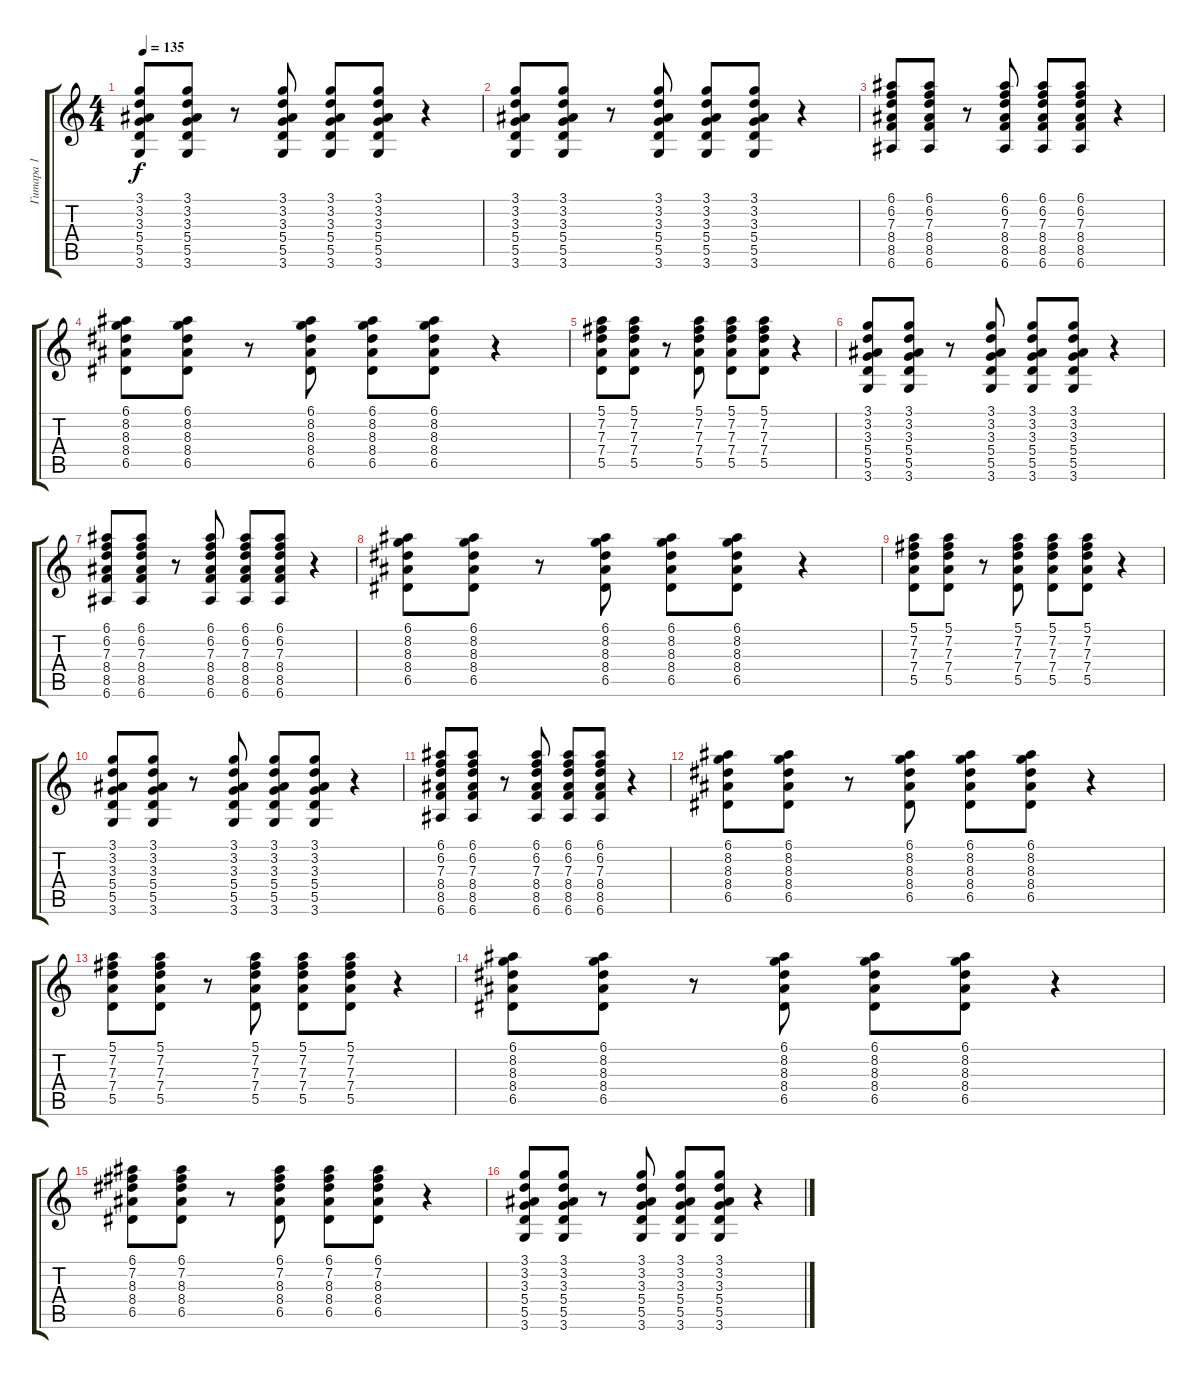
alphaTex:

\track ("Гитара 1" "Гитара 1") {instrument acousticguitarsteel}
\staff {score tabs}
\tuning (E4 B3 G3 D3 A2 E2) {hide}
\ts (4 4)
\tempo 135
\clef g2
\ks c
(3.1 3.2 3.3 5.4 5.5 3.6).8{dy f} (3.1 3.2 3.3 5.4 5.5 3.6).8 r.8 (3.1 3.2 3.3 5.4 5.5 3.6).8 (3.1 3.2 3.3 5.4 5.5 3.6).8 (3.1 3.2 3.3 5.4 5.5 3.6).8 r.4 |
(3.1 3.2 3.3 5.4 5.5 3.6).8 (3.1 3.2 3.3 5.4 5.5 3.6).8 r.8 (3.1 3.2 3.3 5.4 5.5 3.6).8 (3.1 3.2 3.3 5.4 5.5 3.6).8 (3.1 3.2 3.3 5.4 5.5 3.6).8 r.4 |
(6.1 6.2 7.3 8.4 8.5 6.6).8 (6.1 6.2 7.3 8.4 8.5 6.6).8 r.8 (6.1 6.2 7.3 8.4 8.5 6.6).8 (6.1 6.2 7.3 8.4 8.5 6.6).8 (6.1 6.2 7.3 8.4 8.5 6.6).8 r.4 |
(6.1 8.2 8.3 8.4 6.5).8 (6.1 8.2 8.3 8.4 6.5).8 r.8 (6.1 8.2 8.3 8.4 6.5).8 (6.1 8.2 8.3 8.4 6.5).8 (6.1 8.2 8.3 8.4 6.5).8 r.4 |
(5.1 7.2 7.3 7.4 5.5).8 (5.1 7.2 7.3 7.4 5.5).8 r.8 (5.1 7.2 7.3 7.4 5.5).8 (5.1 7.2 7.3 7.4 5.5).8 (5.1 7.2 7.3 7.4 5.5).8 r.4 |
(3.1 3.2 3.3 5.4 5.5 3.6).8 (3.1 3.2 3.3 5.4 5.5 3.6).8 r.8 (3.1 3.2 3.3 5.4 5.5 3.6).8 (3.1 3.2 3.3 5.4 5.5 3.6).8 (3.1 3.2 3.3 5.4 5.5 3.6).8 r.4 |
(6.1 6.2 7.3 8.4 8.5 6.6).8 (6.1 6.2 7.3 8.4 8.5 6.6).8 r.8 (6.1 6.2 7.3 8.4 8.5 6.6).8 (6.1 6.2 7.3 8.4 8.5 6.6).8 (6.1 6.2 7.3 8.4 8.5 6.6).8 r.4 |
(6.1 8.2 8.3 8.4 6.5).8 (6.1 8.2 8.3 8.4 6.5).8 r.8 (6.1 8.2 8.3 8.4 6.5).8 (6.1 8.2 8.3 8.4 6.5).8 (6.1 8.2 8.3 8.4 6.5).8 r.4 |
(5.1 7.2 7.3 7.4 5.5).8 (5.1 7.2 7.3 7.4 5.5).8 r.8 (5.1 7.2 7.3 7.4 5.5).8 (5.1 7.2 7.3 7.4 5.5).8 (5.1 7.2 7.3 7.4 5.5).8 r.4 |
(3.1 3.2 3.3 5.4 5.5 3.6).8 (3.1 3.2 3.3 5.4 5.5 3.6).8 r.8 (3.1 3.2 3.3 5.4 5.5 3.6).8 (3.1 3.2 3.3 5.4 5.5 3.6).8 (3.1 3.2 3.3 5.4 5.5 3.6).8 r.4 |
(6.1 6.2 7.3 8.4 8.5 6.6).8 (6.1 6.2 7.3 8.4 8.5 6.6).8 r.8 (6.1 6.2 7.3 8.4 8.5 6.6).8 (6.1 6.2 7.3 8.4 8.5 6.6).8 (6.1 6.2 7.3 8.4 8.5 6.6).8 r.4 |
(6.1 8.2 8.3 8.4 6.5).8 (6.1 8.2 8.3 8.4 6.5).8 r.8 (6.1 8.2 8.3 8.4 6.5).8 (6.1 8.2 8.3 8.4 6.5).8 (6.1 8.2 8.3 8.4 6.5).8 r.4 |
(5.1 7.2 7.3 7.4 5.5).8 (5.1 7.2 7.3 7.4 5.5).8 r.8 (5.1 7.2 7.3 7.4 5.5).8 (5.1 7.2 7.3 7.4 5.5).8 (5.1 7.2 7.3 7.4 5.5).8 r.4 |
(6.1 8.2 8.3 8.4 6.5).8 (6.1 8.2 8.3 8.4 6.5).8 r.8 (6.1 8.2 8.3 8.4 6.5).8 (6.1 8.2 8.3 8.4 6.5).8 (6.1 8.2 8.3 8.4 6.5).8 r.4 |
(6.1 7.2 8.3 8.4 6.5).8 (6.1 7.2 8.3 8.4 6.5).8 r.8 (6.1 7.2 8.3 8.4 6.5).8 (6.1 7.2 8.3 8.4 6.5).8 (6.1 7.2 8.3 8.4 6.5).8 r.4 |
(3.1 3.2 3.3 5.4 5.5 3.6).8 (3.1 3.2 3.3 5.4 5.5 3.6).8 r.8 (3.1 3.2 3.3 5.4 5.5 3.6).8 (3.1 3.2 3.3 5.4 5.5 3.6).8 (3.1 3.2 3.3 5.4 5.5 3.6).8 r.4
